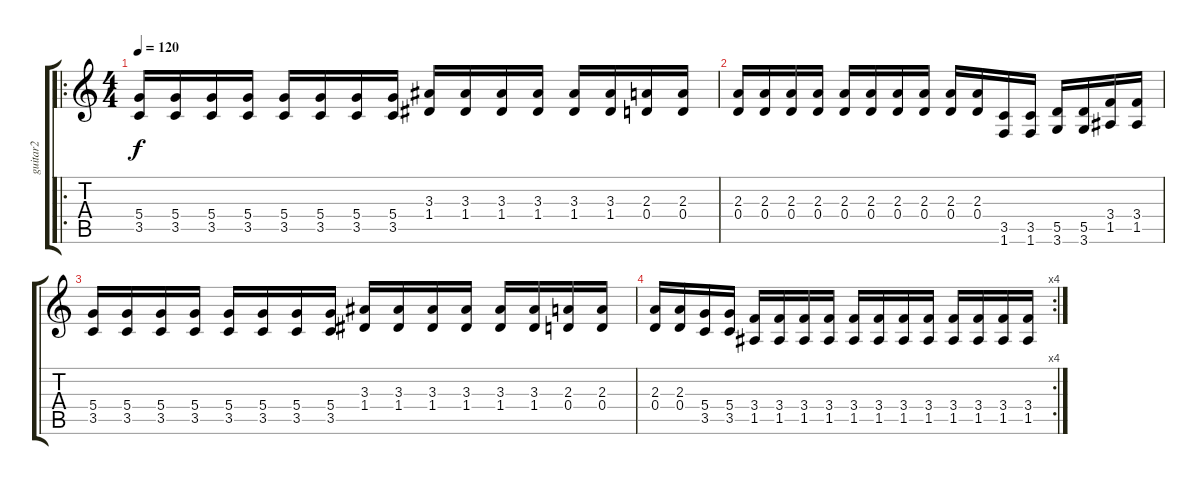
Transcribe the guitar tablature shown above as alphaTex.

\track ("guitar2" "guitar2") {instrument distortionguitar}
\staff {score tabs}
\tuning (E4 B3 G3 D3 A2 E2) {hide}
\ro
\ts (4 4)
\tempo 120
\clef g2
\ks c
(5.4 3.5).16{dy f volume 16 balance 8 instrument distortionguitar} (5.4 3.5).16 (5.4 3.5).16 (5.4 3.5).16 (5.4 3.5).16 (5.4 3.5).16 (5.4 3.5).16 (5.4 3.5).16 (3.3 1.4).16 (3.3 1.4).16 (3.3 1.4).16 (3.3 1.4).16 (3.3 1.4).16 (3.3 1.4).16 (2.3 0.4).16 (2.3 0.4).16 |
(2.3 0.4).16 (2.3 0.4).16 (2.3 0.4).16 (2.3 0.4).16 (2.3 0.4).16 (2.3 0.4).16 (2.3 0.4).16 (2.3 0.4).16 (2.3 0.4).16 (2.3 0.4).16 (3.5 1.6).16 (3.5 1.6).16 (5.5 3.6).16 (5.5 3.6).16 (3.4 1.5).16 (3.4 1.5).16 |
(5.4 3.5).16{volume 16 balance 8 instrument distortionguitar} (5.4 3.5).16 (5.4 3.5).16 (5.4 3.5).16 (5.4 3.5).16 (5.4 3.5).16 (5.4 3.5).16 (5.4 3.5).16 (3.3 1.4).16 (3.3 1.4).16 (3.3 1.4).16 (3.3 1.4).16 (3.3 1.4).16 (3.3 1.4).16 (2.3 0.4).16 (2.3 0.4).16 |
\rc 4
(2.3 0.4).16 (2.3 0.4).16 (5.4 3.5).16 (5.4 3.5).16 (3.4 1.5).16 (3.4 1.5).16 (3.4 1.5).16 (3.4 1.5).16 (3.4 1.5).16 (3.4 1.5).16 (3.4 1.5).16 (3.4 1.5).16 (3.4 1.5).16 (3.4 1.5).16 (3.4 1.5).16 (3.4 1.5).16
